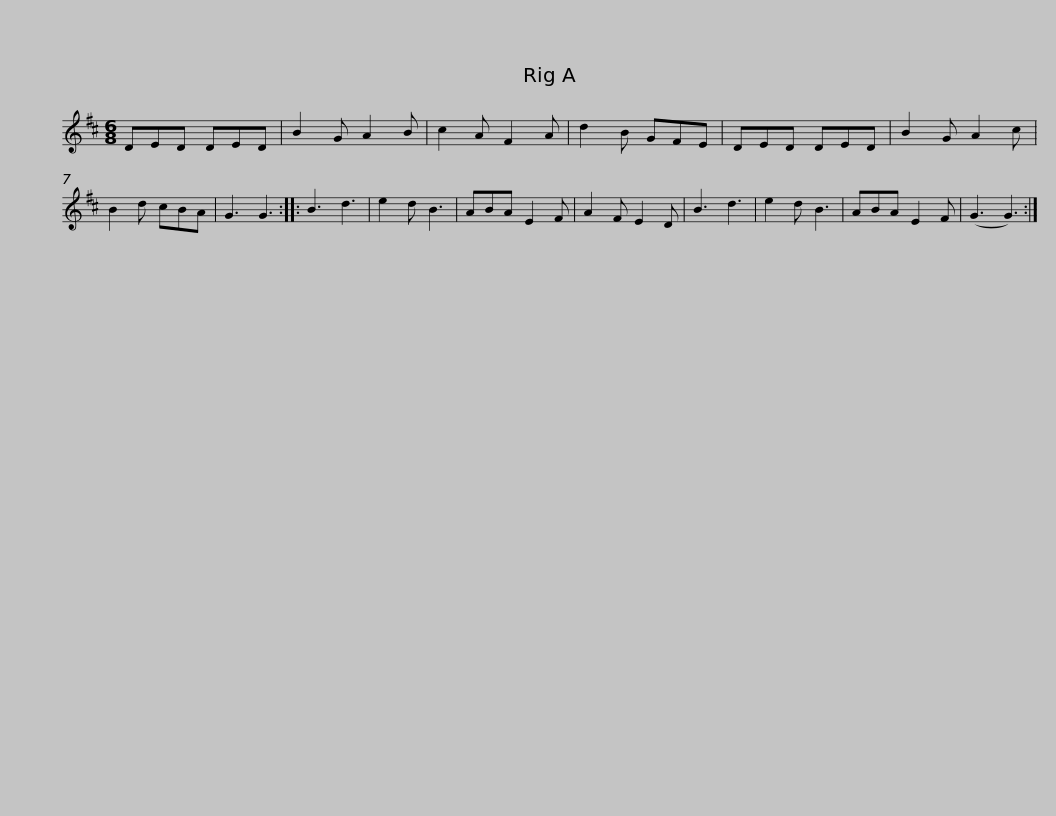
X:1
L:1/8
M:6/8
I:linebreak $
K:D
V:1 treble
V:1
 DED DED | B2 G A2 B | c2 A F2 A | d2 B GFE | DED DED | %5
 B2 G A2 c | B2 d cBA | G3 G3 :: B3 d3 |$ e2 d B3 | %10
 ABA E2 F | A2 F E2 D | B3 d3 | e2 d B3 | ABA E2 F | %15
 (G3 G3) :| %16
